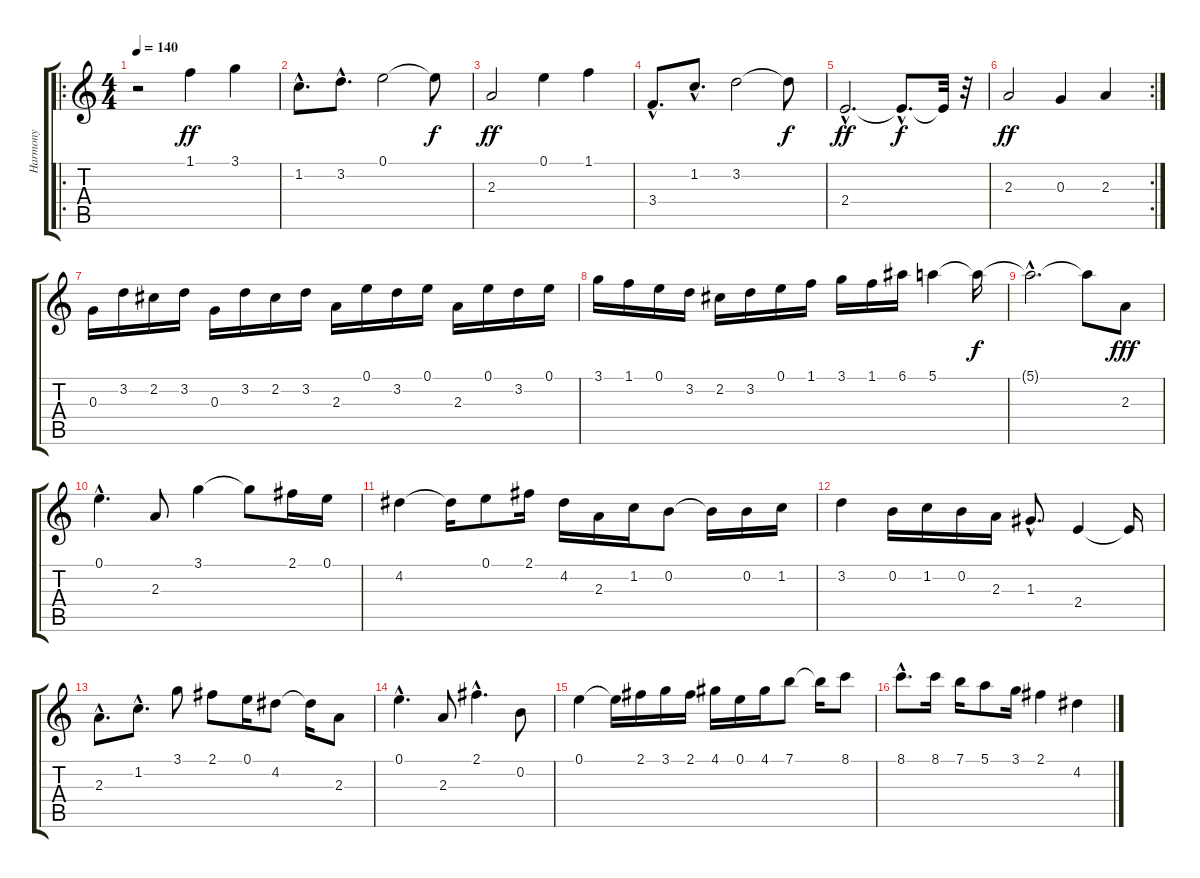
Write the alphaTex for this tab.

\track ("Harmony" "Harmony") {instrument distortionguitar}
\staff {score tabs}
\tuning (E4 B3 G3 D3 A2 E2) {hide}
\ro
\ts (4 4)
\tempo 140
\clef g2
\ks c
r.2{dy f} 1.1.4{dy ff} 3.1.4 |
1.2{hac}.8{d} 3.2{hac}.8{d} 0.1.2 0.1{t}.8{dy f} |
2.3.2{dy ff} 0.1.4 1.1.4 |
3.4{hac}.8{d} 1.2{hac}.8{d} 3.2.2 3.2{t}.8{dy f} |
2.4{hac}.2{d dy ff} 2.4{hac t}.8{d dy f} 2.4{t}.32 r.32 |
\rc 2
2.3.2{dy ff} 0.3.4 2.3.4 |
0.3.16 3.2.16 2.2.16 3.2.16 0.3.16 3.2.16 2.2.16 3.2.16 2.3.16 0.1.16 3.2.16 0.1.16 2.3.16 0.1.16 3.2.16 0.1.16 |
3.1.16 1.1.16 0.1.16 3.2.16 2.2.16 3.2.16 0.1.16 1.1.16 3.1.16 1.1.16 6.1.16 5.1.4 5.1{t}.16{dy f} |
5.1{hac t}.2{d} 5.1{t}.8 2.3.8{dy fff} |
0.1{hac}.4{d} 2.3.8 3.1.4 3.1{t}.8 2.1.16 0.1.16 |
4.2.4 4.2{t}.16 0.1.8 2.1.16 4.2.16 2.3.16 1.2.16 0.2.8 0.2{t}.16 0.2.16 1.2.16 |
3.2.4 0.2.16 1.2.16 0.2.16 2.3.16 1.3{hac}.8{d} 2.4.4 2.4{t}.16 |
2.3{hac}.8{d} 1.2{hac}.8{d} 3.1.8 2.1.8 0.1.16 4.2.8 4.2{t}.16 2.3.8 |
0.1{hac}.4{d} 2.3.8 2.1{hac}.4{d} 0.2.8 |
0.1.4 0.1{t}.16 2.1.16 3.1.16 2.1.16 4.1.16 0.1.16 4.1.16 7.1.8 7.1{t}.16 8.1.8 |
8.1{hac}.8{d} 8.1.16 7.1.16 5.1.8 3.1.16 2.1.4 4.2.4
